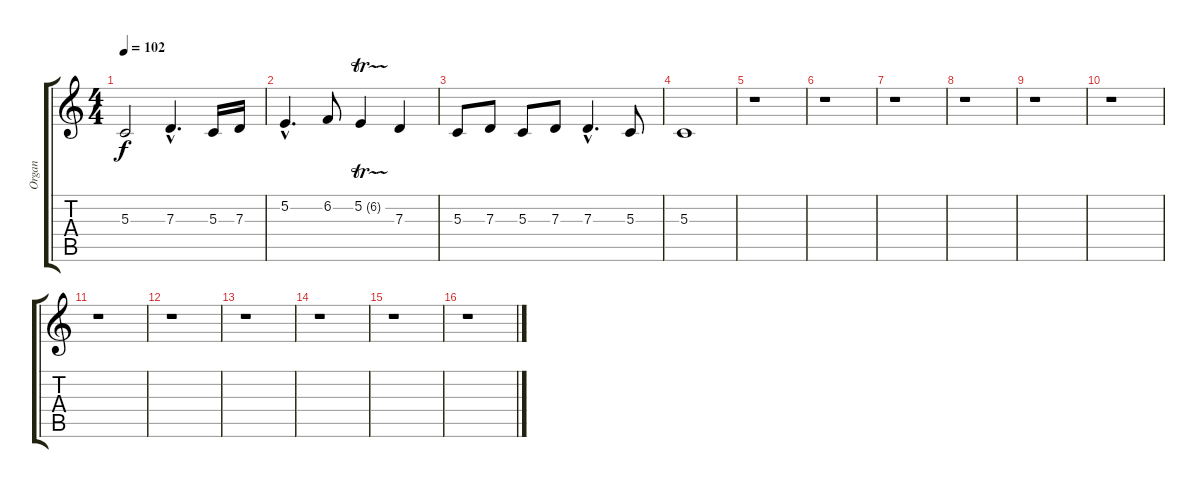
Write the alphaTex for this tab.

\track ("Organ" "Organ") {instrument churchorgan}
\staff {score tabs}
\tuning (E4 B3 G3 D3 A2 E2) {hide}
\ts (4 4)
\tempo 102
\clef g2
\ks c
5.3.2{dy f balance 5 instrument acousticguitarnylon} 7.3{hac}.4{d} 5.3.16 7.3.16 |
5.2{hac}.4{d} 6.2.8 5.2{tr (6 32)}.4 7.3.4 |
5.3.8 7.3.8 5.3.8 7.3.8 7.3{hac}.4{d} 5.3.8 |
5.3.1 |
r.1{balance 12 instrument churchorgan} |
r.1 |
r.1 |
r.1 |
r.1 |
r.1 |
r.1 |
r.1 |
r.1 |
r.1 |
r.1 |
r.1
